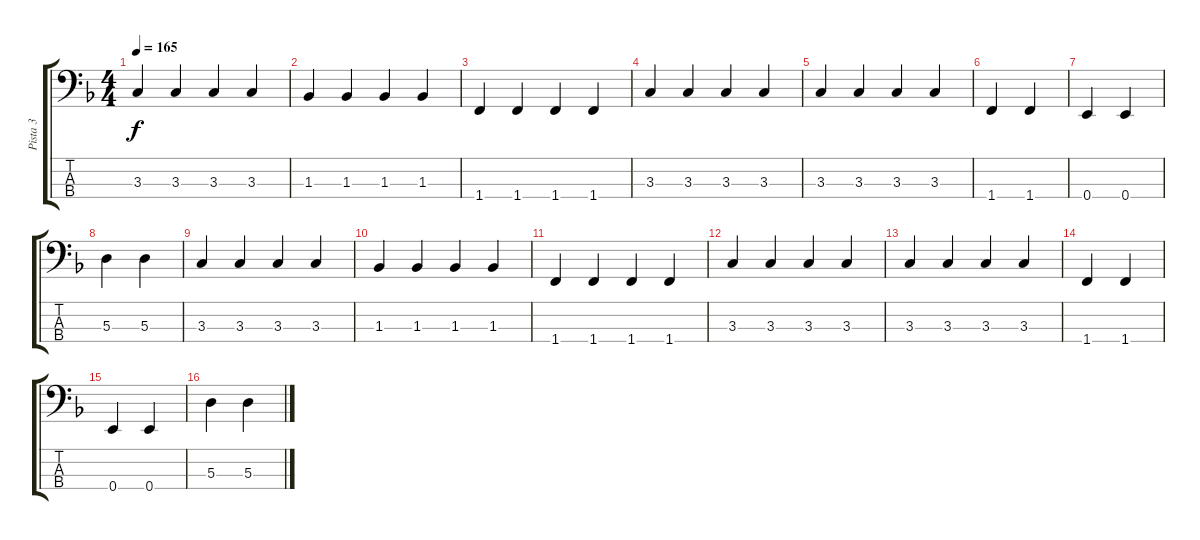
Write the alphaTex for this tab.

\track ("Pista 3" "Pista 3") {instrument electricbassfinger}
\staff {score tabs}
\tuning (G2 D2 A1 E1) {hide}
\ts (4 4)
\tempo 165
\clef f4
\ks f
3.3.4{dy f} 3.3.4 3.3.4 3.3.4 |
1.3.4 1.3.4 1.3.4 1.3.4 |
1.4.4 1.4.4 1.4.4 1.4.4 |
3.3.4 3.3.4 3.3.4 3.3.4 |
3.3.4 3.3.4 3.3.4 3.3.4 |
1.4.4 1.4.4 |
0.4.4 0.4.4 |
5.3.4 5.3.4 |
3.3.4 3.3.4 3.3.4 3.3.4 |
1.3.4 1.3.4 1.3.4 1.3.4 |
1.4.4 1.4.4 1.4.4 1.4.4 |
3.3.4 3.3.4 3.3.4 3.3.4 |
3.3.4 3.3.4 3.3.4 3.3.4 |
1.4.4 1.4.4 |
0.4.4 0.4.4 |
5.3.4 5.3.4
